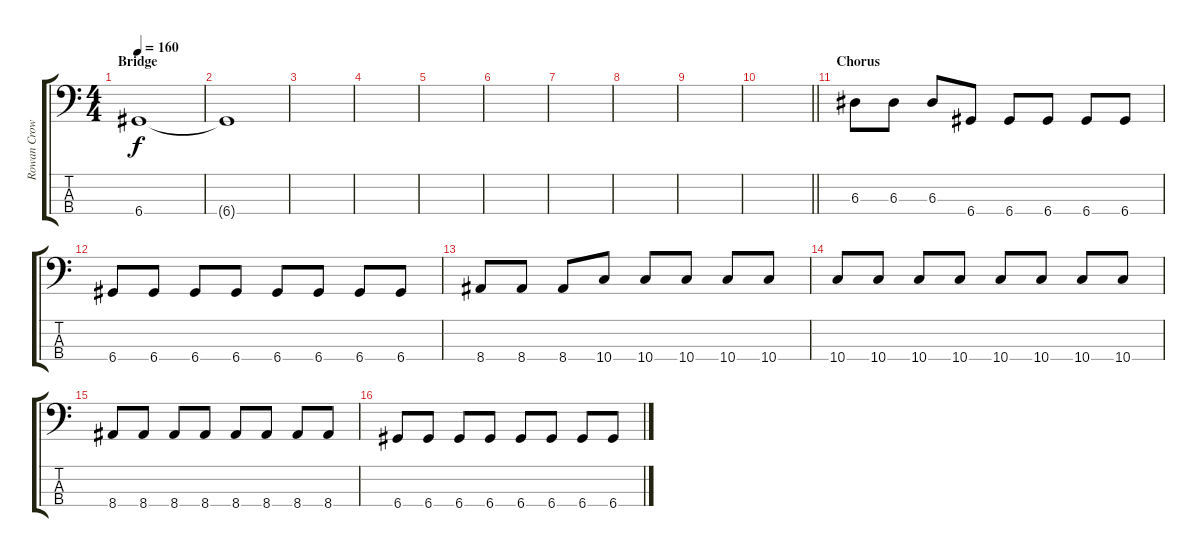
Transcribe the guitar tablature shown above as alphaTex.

\track ("Rowan Crowe" "Rowan Crow") {instrument electricbasspick}
\staff {score tabs}
\tuning (G2 D2 A1 D1) {hide}
\ts (4 4)
\section ("" "Bridge")
\tempo 160
\clef f4
\ks c
6.4.1{dy f} |
6.4{t}.1 |
|
|
|
|
|
|
|
\barLineRight lightlight
|
\section ("" "Chorus")
6.3.8 6.3.8 6.3.8 6.4.8 6.4.8 6.4.8 6.4.8 6.4.8 |
6.4.8 6.4.8 6.4.8 6.4.8 6.4.8 6.4.8 6.4.8 6.4.8 |
8.4.8 8.4.8 8.4.8 10.4.8 10.4.8 10.4.8 10.4.8 10.4.8 |
10.4.8 10.4.8 10.4.8 10.4.8 10.4.8 10.4.8 10.4.8 10.4.8 |
8.4.8 8.4.8 8.4.8 8.4.8 8.4.8 8.4.8 8.4.8 8.4.8 |
6.4.8 6.4.8 6.4.8 6.4.8 6.4.8 6.4.8 6.4.8 6.4.8
